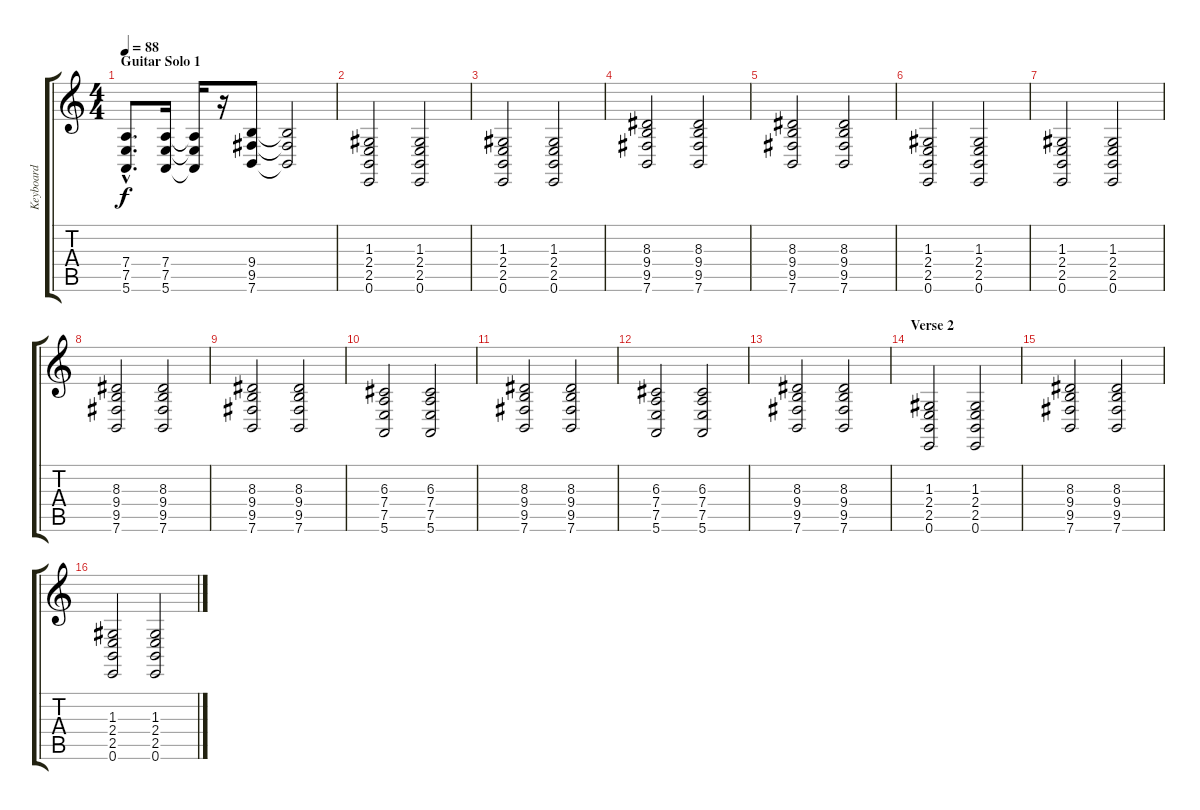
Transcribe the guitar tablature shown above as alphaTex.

\track ("Keyboard" "Keyboard") {instrument acousticgrandpiano}
\staff {score tabs}
\tuning (E4 B3 G3 D3 A2 E2) {hide}
\ts (4 4)
\section ("" "Guitar Solo 1")
\tempo 88
\clef g2
\ks c
(7.4{hac} 7.5{hac} 5.6{hac}).8{d dy f} (7.4 7.5 5.6).16 (7.4{t} 7.5{t} 5.6{t}).16 r.16 (9.4 9.5 7.6).8 (9.4{t} 9.5{t} 7.6{t}).2 |
(1.3 2.4 2.5 0.6).2 (1.3 2.4 2.5 0.6).2 |
(1.3 2.4 2.5 0.6).2 (1.3 2.4 2.5 0.6).2 |
(8.3 9.4 9.5 7.6).2 (8.3 9.4 9.5 7.6).2 |
(8.3 9.4 9.5 7.6).2 (8.3 9.4 9.5 7.6).2 |
(1.3 2.4 2.5 0.6).2 (1.3 2.4 2.5 0.6).2 |
(1.3 2.4 2.5 0.6).2 (1.3 2.4 2.5 0.6).2 |
(8.3 9.4 9.5 7.6).2 (8.3 9.4 9.5 7.6).2 |
(8.3 9.4 9.5 7.6).2 (8.3 9.4 9.5 7.6).2 |
(6.3 7.4 7.5 5.6).2 (6.3 7.4 7.5 5.6).2 |
(8.3 9.4 9.5 7.6).2 (8.3 9.4 9.5 7.6).2 |
(6.3 7.4 7.5 5.6).2 (6.3 7.4 7.5 5.6).2 |
(8.3 9.4 9.5 7.6).2 (8.3 9.4 9.5 7.6).2 |
\section ("" "Verse 2")
(1.3 2.4 2.5 0.6).2 (1.3 2.4 2.5 0.6).2 |
(8.3 9.4 9.5 7.6).2 (8.3 9.4 9.5 7.6).2 |
(1.3 2.4 2.5 0.6).2 (1.3 2.4 2.5 0.6).2
